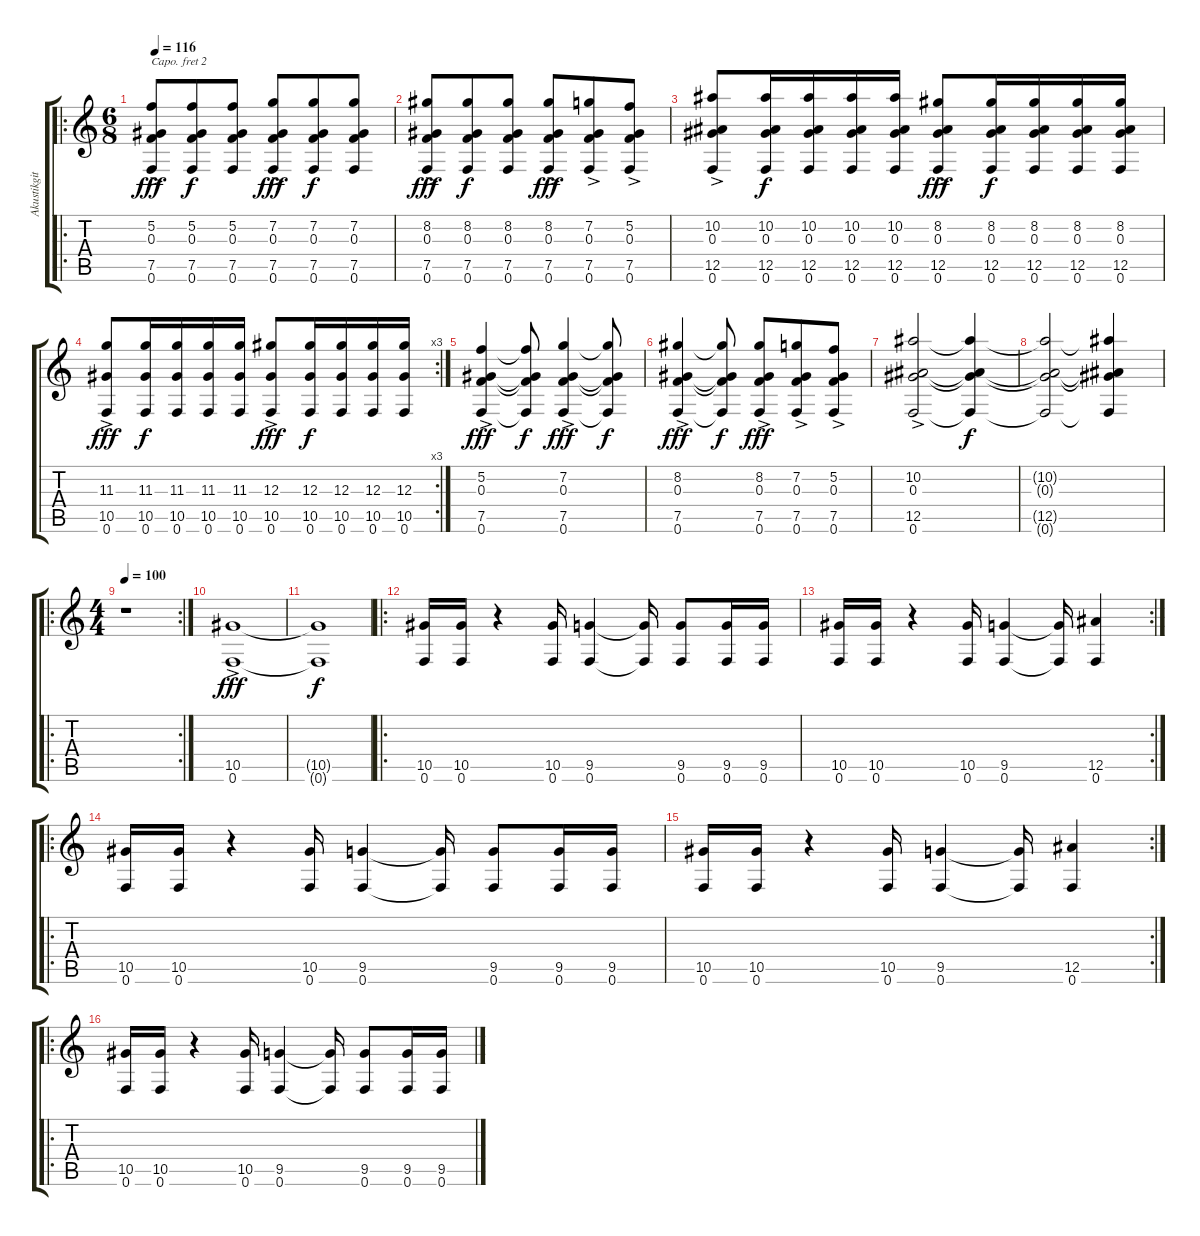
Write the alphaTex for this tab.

\track ("Akustikgitarre R" "Akustikgit") {instrument acousticguitarnylon}
\staff {score tabs}
\capo 2
\tuning (Eb4 Bb3 Gb3 Db3 Ab2 Eb2) {hide}
\ro
\ts (6 8)
\tempo 116
\clef g2
\ks c
(5.2{ac} 0.3{ac} 7.5{ac} 0.6{ac}).8{dy fff} (5.2 0.3 7.5 0.6).8{dy f} (5.2 0.3 7.5 0.6).8 (7.2{ac} 0.3{ac} 7.5{ac} 0.6{ac}).8{dy fff} (7.2 0.3 7.5 0.6).8{dy f} (7.2 0.3 7.5 0.6).8 |
(8.2{ac} 0.3{ac} 7.5{ac} 0.6{ac}).8{dy fff} (8.2 0.3 7.5 0.6).8{dy f} (8.2 0.3 7.5 0.6).8 (8.2 0.3{ac} 7.5 0.6).8{dy fff} (7.2{ac} 0.3{ac} 7.5{ac} 0.6{ac}).8 (5.2{ac} 0.3{ac} 7.5{ac} 0.6{ac}).8 |
(10.2{ac} 0.3{ac} 12.5{ac} 0.6{ac}).8 (10.2 0.3 12.5 0.6).16{dy f} (10.2 0.3 12.5 0.6).16 (10.2 0.3 12.5 0.6).16 (10.2 0.3 12.5 0.6).16 (8.2{ac} 0.3{ac} 12.5{ac} 0.6{ac}).8{dy fff} (8.2 0.3 12.5 0.6).16{dy f} (8.2 0.3 12.5 0.6).16 (8.2 0.3 12.5 0.6).16 (8.2 0.3 12.5 0.6).16 |
\rc 3
(11.3{ac} 10.5{ac} 0.6{ac}).8{dy fff} (11.3 10.5 0.6).16{dy f} (11.3 10.5 0.6).16 (11.3 10.5 0.6).16 (11.3 10.5 0.6).16 (12.3{ac} 10.5{ac} 0.6{ac}).8{dy fff} (12.3 10.5 0.6).16{dy f} (12.3 10.5 0.6).16 (12.3 10.5 0.6).16 (12.3 10.5 0.6).16 |
(5.2{ac} 0.3{ac} 7.5{ac} 0.6{ac}).4{dy fff} (5.2{t} 0.3{t} 7.5{t} 0.6{t}).8{dy f} (7.2{ac} 0.3{ac} 7.5{ac} 0.6{ac}).4{dy fff} (7.2{t} 0.3{t} 7.5{t} 0.6{t}).8{dy f} |
(8.2{ac} 0.3{ac} 7.5{ac} 0.6{ac}).4{dy fff} (8.2{t} 0.3{t} 7.5{t} 0.6{t}).8{dy f} (8.2 0.3{ac} 7.5 0.6).8{dy fff} (7.2{ac} 0.3{ac} 7.5{ac} 0.6{ac}).8 (5.2{ac} 0.3{ac} 7.5{ac} 0.6{ac}).8 |
(10.2{ac} 0.3{ac} 12.5{ac} 0.6{ac}).2 (10.2{t} 0.3{t} 12.5{t} 0.6{t}).4{dy f} |
(10.2{t} 0.3{t} 12.5{t} 0.6{t}).2 (10.2{t} 0.3{t} 12.5{t} 0.6{t}).4 |
\ro
\rc 2
\ts (4 4)
\tempo 100
r.1 |
(10.5 0.6{ac}).1{dy fff} |
(10.5{t} 0.6{t}).1{dy f} |
\ro
(10.5 0.6).16 (10.5 0.6).16 r.4 (10.5 0.6).16 (9.5 0.6).4 (9.5{t} 0.6{t}).16 (9.5 0.6).8 (9.5 0.6).16 (9.5 0.6).16 |
\rc 2
(10.5 0.6).16 (10.5 0.6).16 r.4 (10.5 0.6).16 (9.5 0.6).4 (9.5{t} 0.6{t}).16 (12.5 0.6).4 |
\ro
(10.5 0.6).16 (10.5 0.6).16 r.4 (10.5 0.6).16 (9.5 0.6).4 (9.5{t} 0.6{t}).16 (9.5 0.6).8 (9.5 0.6).16 (9.5 0.6).16 |
\rc 2
(10.5 0.6).16 (10.5 0.6).16 r.4 (10.5 0.6).16 (9.5 0.6).4 (9.5{t} 0.6{t}).16 (12.5 0.6).4 |
\ro
(10.5 0.6).16 (10.5 0.6).16 r.4 (10.5 0.6).16 (9.5 0.6).4 (9.5{t} 0.6{t}).16 (9.5 0.6).8 (9.5 0.6).16 (9.5 0.6).16
